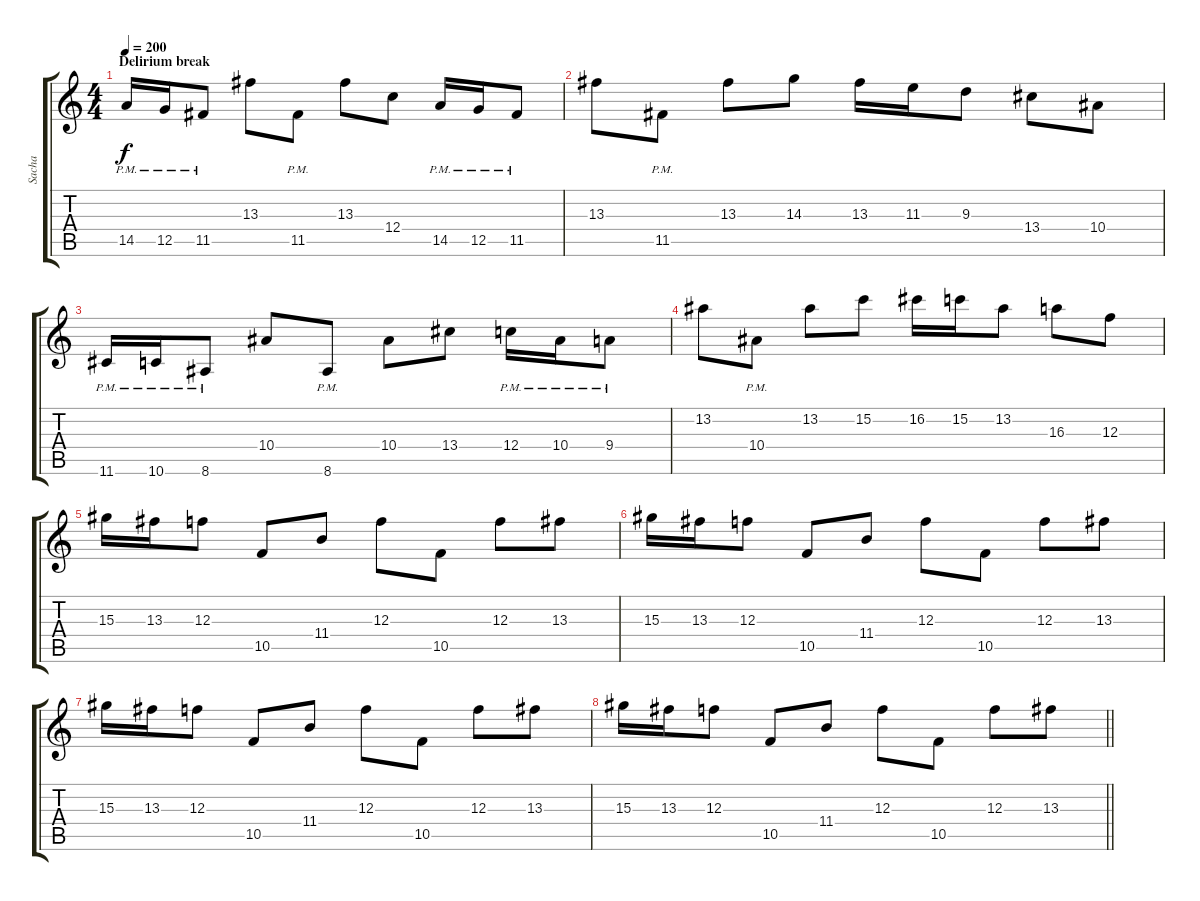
\track ("Sacha" "Sacha") {instrument distortionguitar}
\staff {score tabs}
\tuning (D4 A3 F3 C3 G2 D2) {hide}
\ts (4 4)
\section ("" "Delirium break")
\tempo 200
\clef g2
\ks c
14.5{pm}.16{dy f} 12.5{pm}.16 11.5{pm}.8 13.3.8 11.5{pm}.8 13.3.8 12.4.8 14.5{pm}.16 12.5{pm}.16 11.5{pm}.8 |
13.3.8 11.5{pm}.8 13.3.8 14.3.8 13.3.16 11.3.16 9.3.8 13.4.8 10.4.8 |
11.6{pm}.16 10.6{pm}.16 8.6{pm}.8 10.4.8 8.6{pm}.8 10.4.8 13.4.8 12.4{pm}.16 10.4{pm}.16 9.4{pm}.8 |
13.2.8 10.4{pm}.8 13.2.8 15.2.8 16.2.16 15.2.16 13.2.8 16.3.8 12.3.8 |
15.3.16 13.3.16 12.3.8 10.5.8 11.4.8 12.3.8 10.5.8 12.3.8 13.3.8 |
15.3.16 13.3.16 12.3.8 10.5.8 11.4.8 12.3.8 10.5.8 12.3.8 13.3.8 |
15.3.16 13.3.16 12.3.8 10.5.8 11.4.8 12.3.8 10.5.8 12.3.8 13.3.8 |
\barLineRight lightlight
15.3.16 13.3.16 12.3.8 10.5.8 11.4.8 12.3.8 10.5.8 12.3.8 13.3.8
